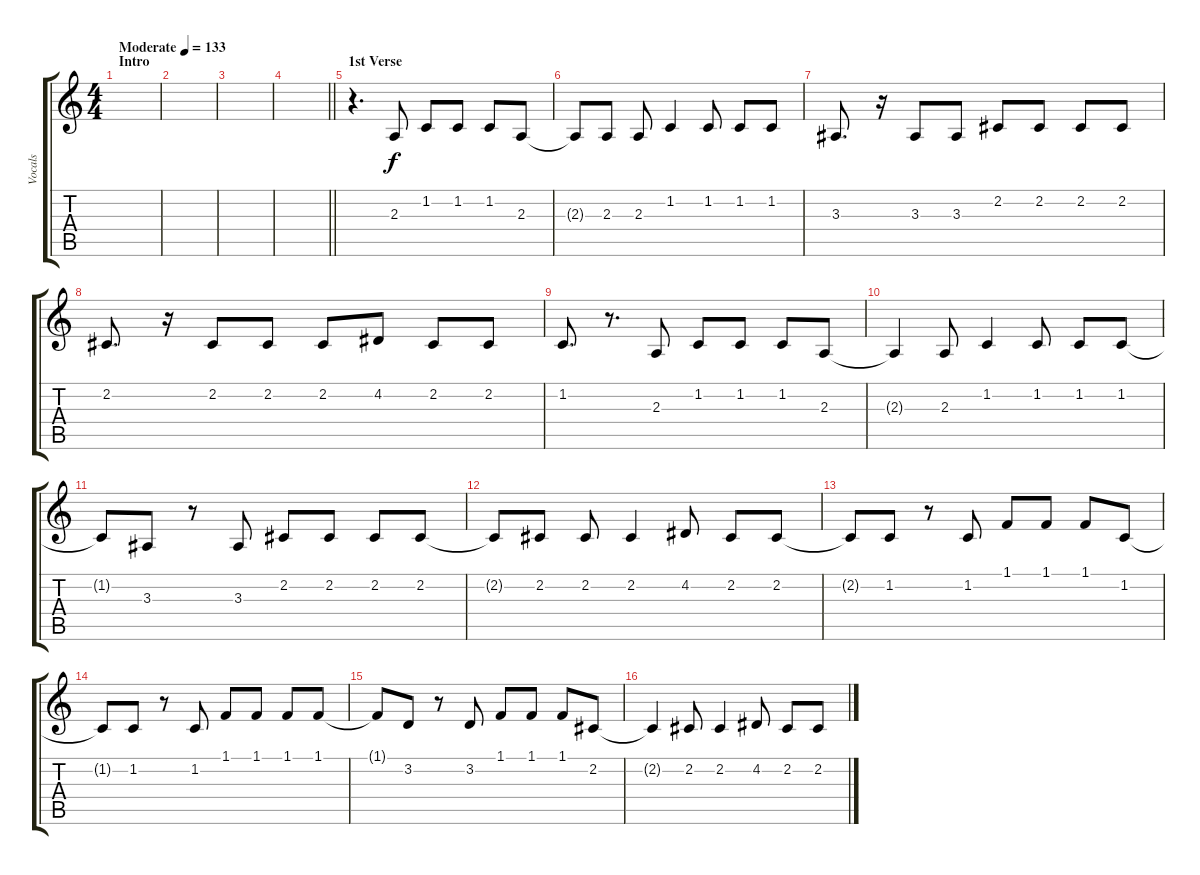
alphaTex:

\track ("Vocals" "Vocals") {instrument clarinet}
\staff {score tabs}
\tuning (E4 B3 G3 D3 A2 E2) {hide}
\ts (4 4)
\section ("" "Intro")
\tempo (133 "Moderate")
\clef g2
\ks c
|
|
|
\barLineRight lightlight
|
\section ("" "1st Verse")
r.4{d volume 11} 2.3.8 1.2.8 1.2.8 1.2.8 2.3.8 |
2.3{t}.8 2.3.8 2.3.8 1.2.4 1.2.8 1.2.8 1.2.8 |
3.3.8{d} r.16 3.3.8 3.3.8 2.2.8 2.2.8 2.2.8 2.2.8 |
2.2.8{d} r.16 2.2.8 2.2.8 2.2.8 4.2.8 2.2.8 2.2.8 |
1.2.8{d} r.8{d} 2.3.8 1.2.8 1.2.8 1.2.8 2.3.8 |
2.3{t}.4 2.3.8 1.2.4 1.2.8 1.2.8 1.2.8 |
1.2{t}.8 3.3.8 r.8 3.3.8 2.2.8 2.2.8 2.2.8 2.2.8 |
2.2{t}.8 2.2.8 2.2.8 2.2.4 4.2.8 2.2.8 2.2.8 |
2.2{t}.8{volume 12} 1.2.8 r.8 1.2.8 1.1.8 1.1.8 1.1.8 1.2.8 |
1.2{t}.8 1.2.8 r.8 1.2.8 1.1.8 1.1.8 1.1.8 1.1.8 |
1.1{t}.8 3.2.8 r.8 3.2.8 1.1.8 1.1.8 1.1.8 2.2.8 |
2.2{t}.4 2.2.8 2.2.4 4.2.8 2.2.8 2.2.8
